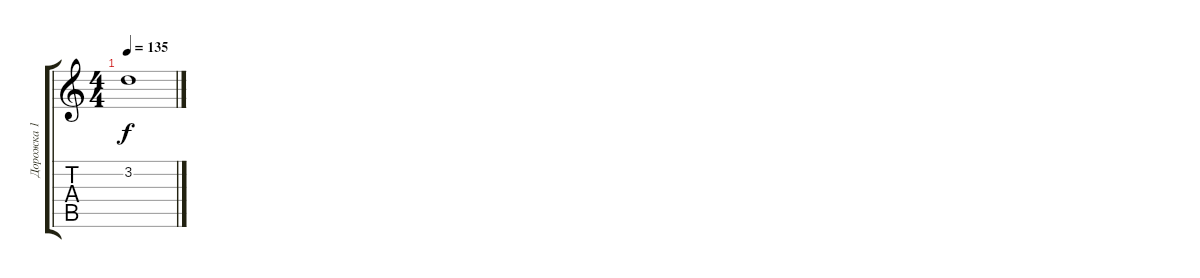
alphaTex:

\track ("Дорожка 1" "Дорожка 1") {instrument distortionguitar}
\staff {score tabs}
\tuning (E4 B3 G3 D3 A2 E2) {hide}
\ts (4 4)
\tempo 135
\clef g2
\ks c
3.2{t}.1{dy f}
